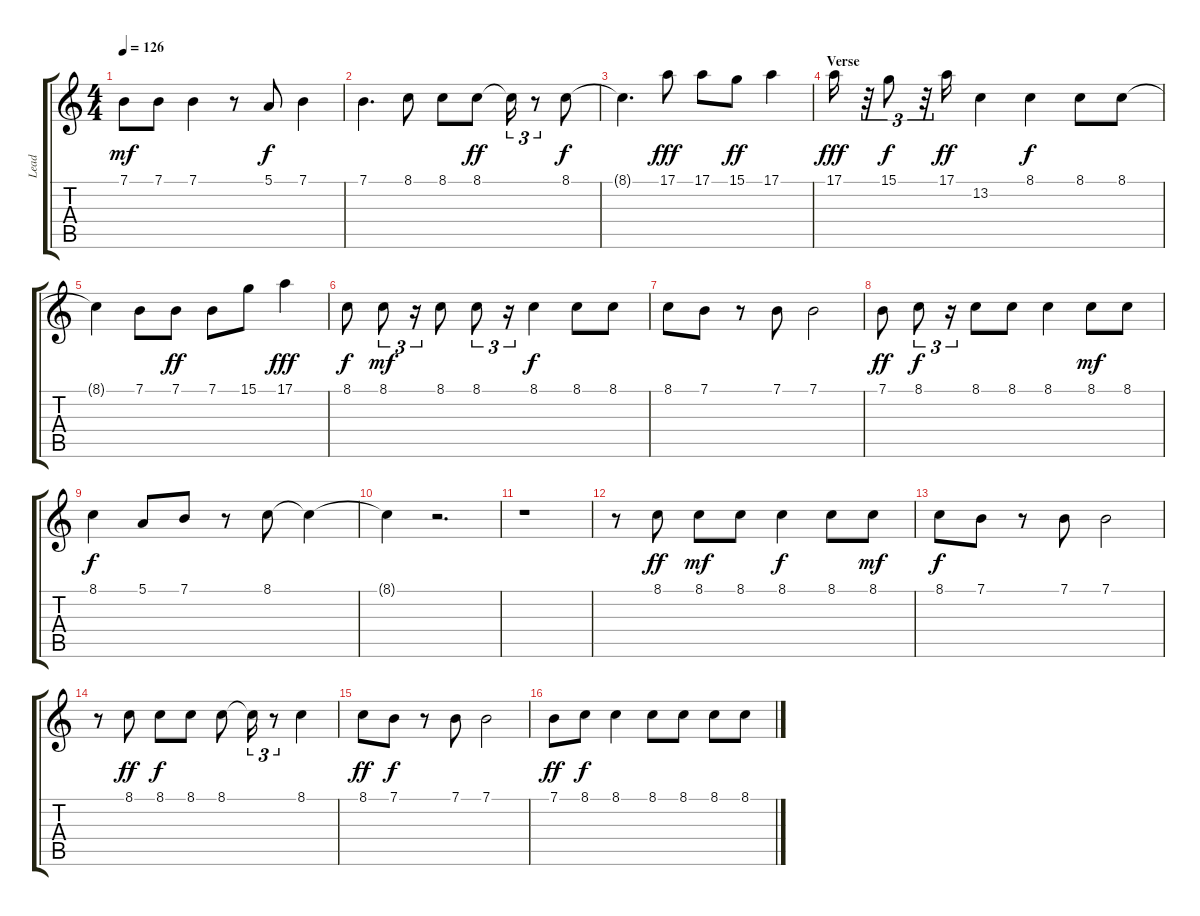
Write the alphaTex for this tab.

\track ("Lead" "Lead") {instrument panflute}
\staff {score tabs}
\tuning (E4 B3 G3 D3 A2 E2) {hide}
\ts (4 4)
\tempo 126
\clef g2
\ks c
7.1.8{dy mf} 7.1.8 7.1.4 r.8 5.1.8{dy f} 7.1.4 |
7.1.4{d} 8.1.8 8.1.8 8.1.8{dy ff} 8.1{t}.16{tu (3 2)} r.8{tu (3 2)} 8.1.8{dy f} |
8.1{t}.4{d} 17.1.8{dy fff} 17.1.8 15.1.8{dy ff} 17.1.4 |
\section ("" "Verse")
17.1.16{dy fff} r.32{tu (3 2)} 15.1.8{tu (3 2) dy f} r.32{tu (3 2)} 17.1.16{dy ff} 13.2.4 8.1.4{dy f} 8.1.8 8.1.8 |
8.1{t}.4 7.1.8 7.1.8{dy ff} 7.1.8 15.1.8 17.1.4{dy fff} |
8.1.8{dy f} 8.1.8{tu (3 2) dy mf} r.16{tu (3 2)} 8.1.8 8.1.8{tu (3 2)} r.16{tu (3 2)} 8.1.4{dy f} 8.1.8 8.1.8 |
8.1.8 7.1.8 r.8 7.1.8 7.1.2 |
7.1.8{dy ff} 8.1.8{tu (3 2) dy f} r.16{tu (3 2)} 8.1.8 8.1.8 8.1.4 8.1.8{dy mf} 8.1.8 |
8.1.4{dy f} 5.1.8 7.1.8 r.8 8.1.8 8.1{t}.4 |
8.1{t}.4 r.2{d} |
r.1 |
r.8 8.1.8{dy ff} 8.1.8{dy mf} 8.1.8 8.1.4{dy f} 8.1.8 8.1.8{dy mf} |
8.1.8{dy f} 7.1.8 r.8 7.1.8 7.1.2 |
r.8 8.1.8{dy ff} 8.1.8{dy f} 8.1.8 8.1.8 8.1{t}.16{tu (3 2)} r.8{tu (3 2)} 8.1.4 |
8.1.8{dy ff} 7.1.8{dy f} r.8 7.1.8 7.1.2 |
7.1.8{dy ff} 8.1.8{dy f} 8.1.4 8.1.8 8.1.8 8.1.8 8.1.8
